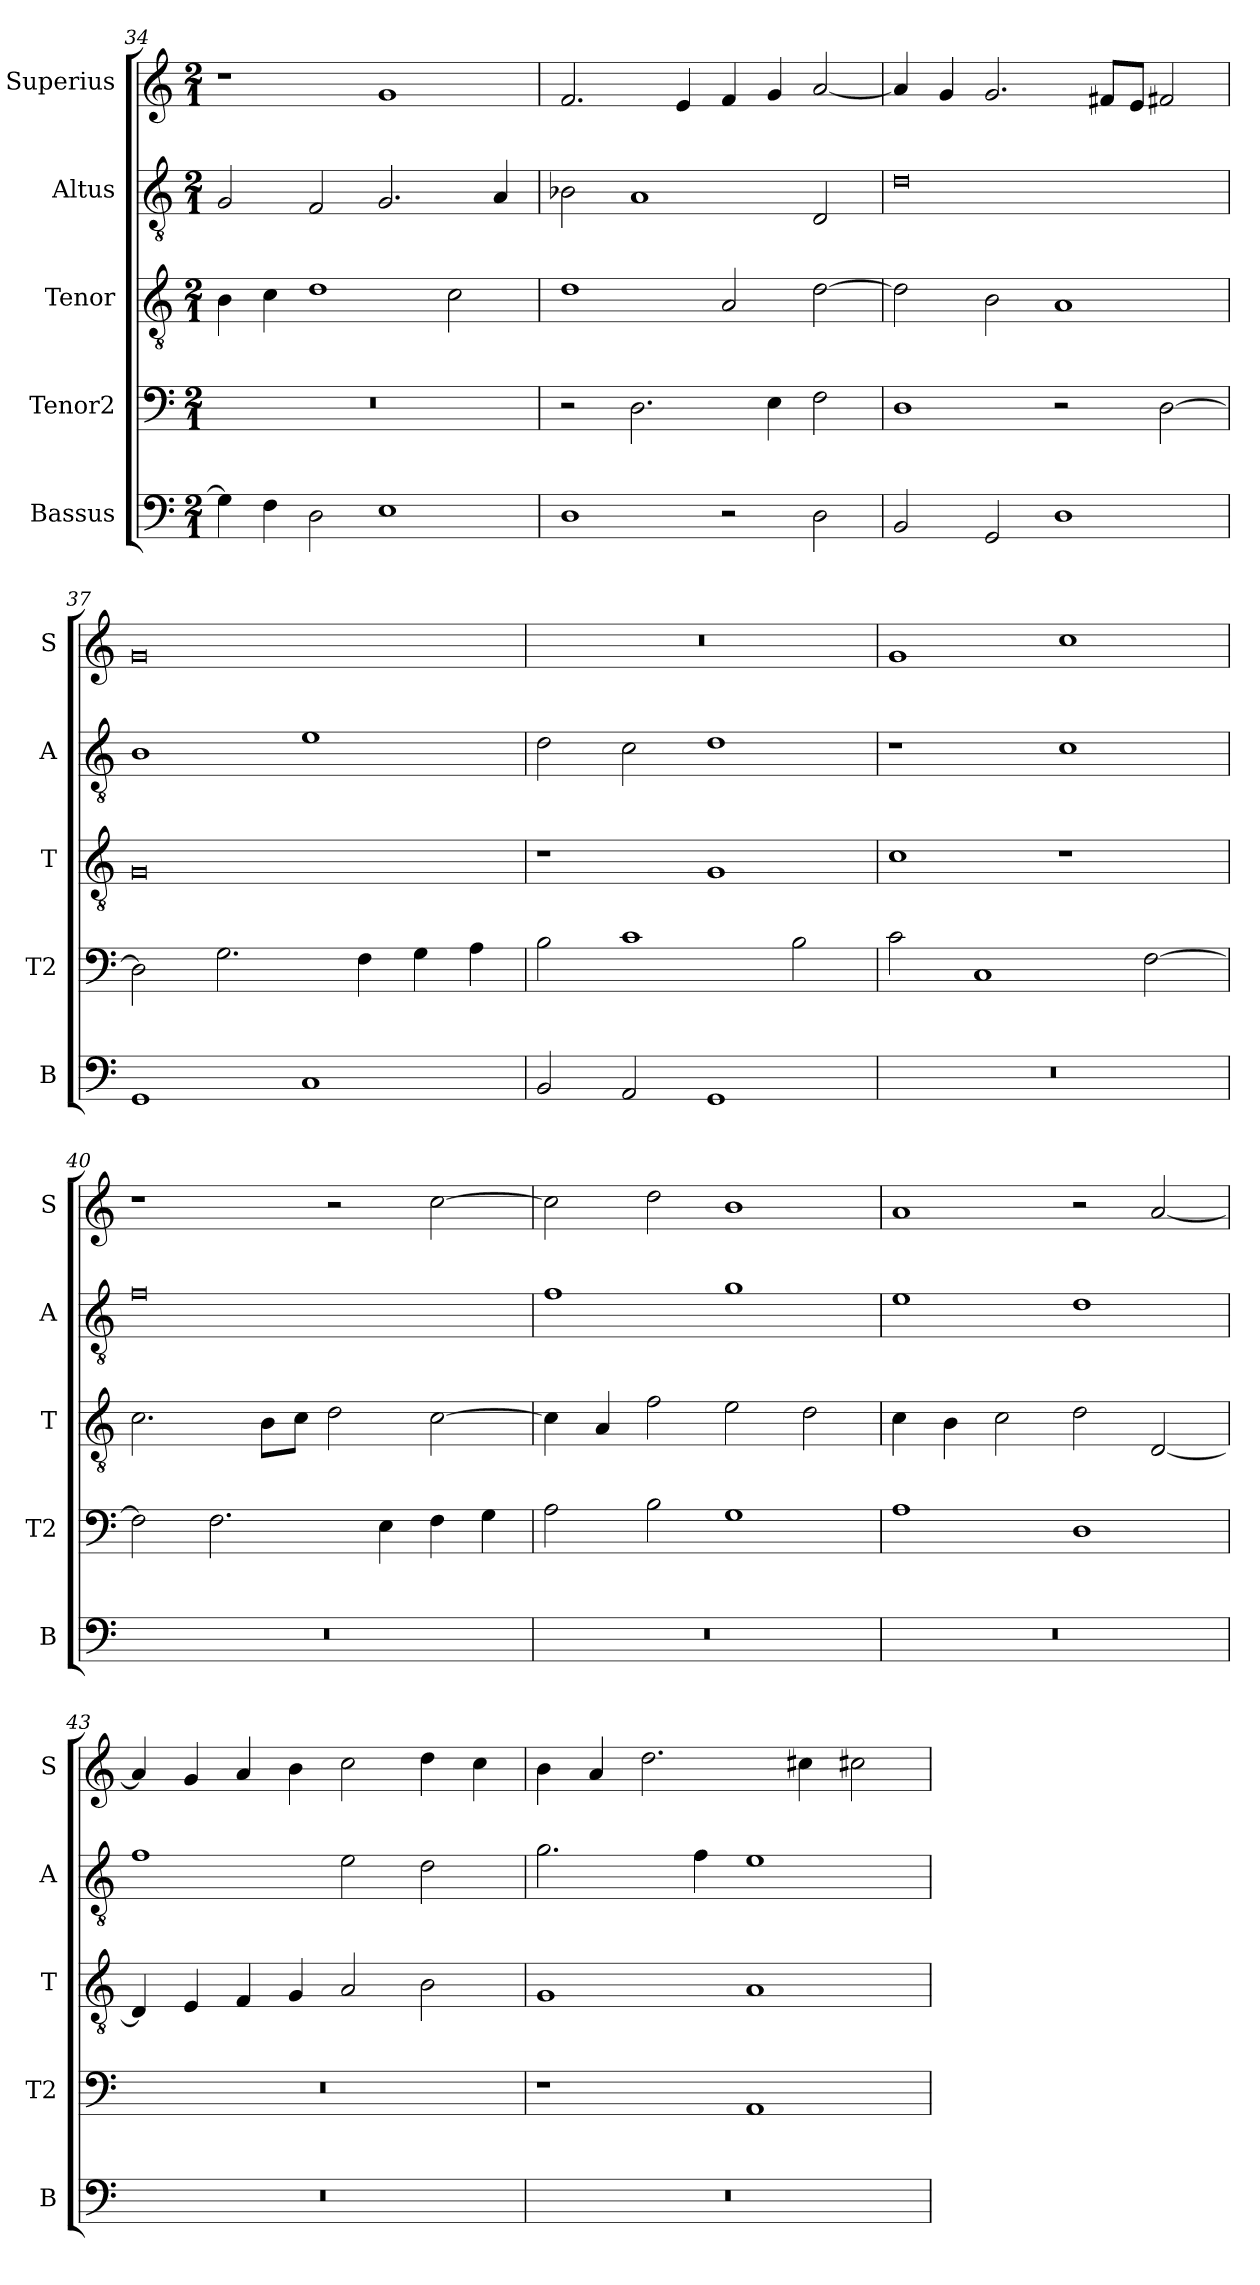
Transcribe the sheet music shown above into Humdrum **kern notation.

**kern	**kern	**kern	**kern	**kern
*part5	*part4	*part3	*part2	*part1
*staff5	*staff4	*staff3	*staff2	*staff1
*I"Bassus	*I"Tenor2	*I"Tenor	*I"Altus	*I"Superius
*I'B	*I'T2	*I'T	*I'A	*I'S
*clefF4	*clefF4	*clefGv2	*clefGv2	*clefG2
*k[]	*k[]	*k[]	*k[]	*k[]
*M2/1	*M2/1	*M2/1	*M2/1	*M2/1
=34	=34	=34	=34	=34
4G\]	0r	4B\	2G/	1r
4F\	.	4c\	.	.
2D\	.	1d	2F/	.
1E	.	.	2.G/	1g
.	.	2c\	.	.
.	.	.	4A/	.
=35	=35	=35	=35	=35
1D	2r	1d	2B-X\	2.f/
.	2.D\	.	1A	.
.	.	.	.	4e/
2r	.	2A/	.	4f/
.	4E\	.	.	4g/
2D\	2F\	[2d\	2D/	[2a/
=36	=36	=36	=36	=36
2BB/	1D	2d\]	0d	4a/]
.	.	.	.	4g/
2GG/	.	2B\	.	2.g/
1D	2r	1A	.	.
.	.	.	.	8f#X/L
.	.	.	.	8e/J
.	[2D\	.	.	2f#X/
=37	=37	=37	=37	=37
1GG	2D\]	0G	1B	0g
.	2.G\	.	.	.
1C	.	.	1e	.
.	4F\	.	.	.
.	4G\	.	.	.
.	4A\	.	.	.
=38	=38	=38	=38	=38
2BB/	2B\	1r	2d\	0r
2AA/	1c	.	2c\	.
1GG	.	1G	1d	.
.	2B\	.	.	.
=39	=39	=39	=39	=39
0r	2c\	1c	1r	1g
.	1C	.	.	.
.	.	1r	1c	1cc
.	[2F\	.	.	.
=40	=40	=40	=40	=40
0r	2F\]	2.c\	0f	1r
.	2.F\	.	.	.
.	.	8B\L	.	.
.	.	8c\J	.	.
.	.	2d\	.	2r
.	4E\	.	.	.
.	4F\	[2c\	.	[2cc\
.	4G\	.	.	.
=41	=41	=41	=41	=41
0r	2A\	4c\]	1f	2cc\]
.	.	4A/	.	.
.	2B\	2f\	.	2dd\
.	1G	2e\	1g	1b
.	.	2d\	.	.
=42	=42	=42	=42	=42
0r	1A	4c\	1e	1a
.	.	4B\	.	.
.	.	2c\	.	.
.	1D	2d\	1d	2r
.	.	[2D/	.	[2a/
=43	=43	=43	=43	=43
0r	0r	4D/]	1f	4a/]
.	.	4E/	.	4g/
.	.	4F/	.	4a/
.	.	4G/	.	4b\
.	.	2A/	2e\	2cc\
.	.	2B\	2d\	4dd\
.	.	.	.	4cc\
=44	=44	=44	=44	=44
0r	1r	1G	2.g\	4b\
.	.	.	.	4a/
.	.	.	.	2.dd\
.	.	.	4f\	.
.	1AA	1A	1e	.
.	.	.	.	4cc#X\
.	.	.	.	2cc#X\
=	=	=	=	=
*-	*-	*-	*-	*-
